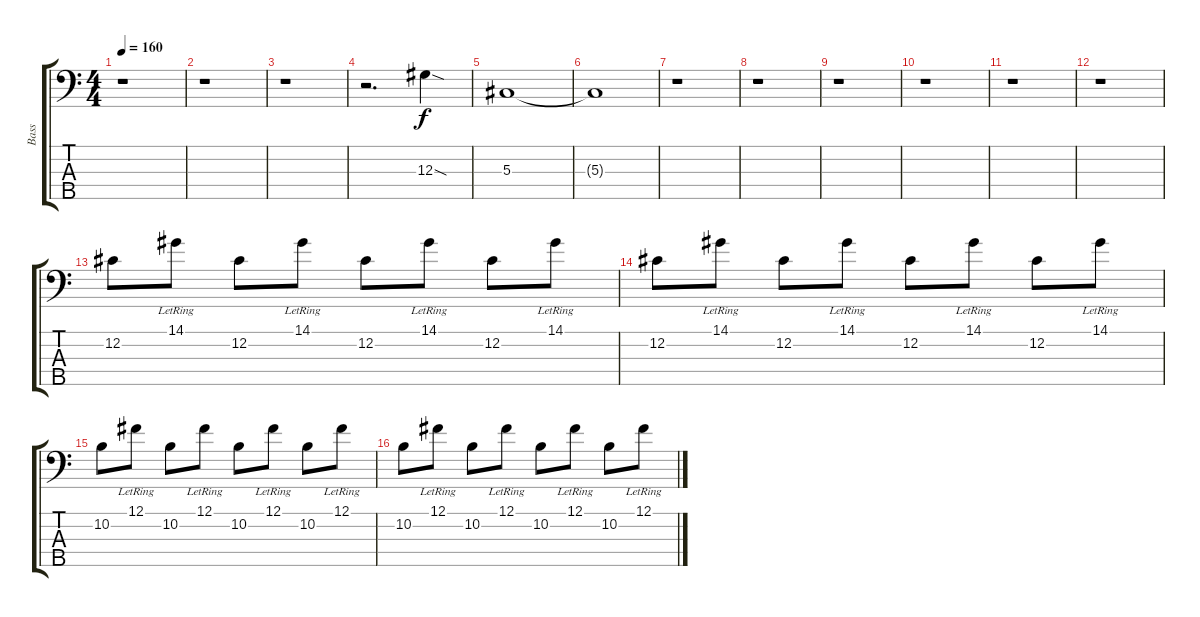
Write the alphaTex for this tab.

\track ("Bass" "Bass") {instrument electricbassfinger}
\staff {score tabs}
\tuning (Gb2 Db2 Ab1 Eb1 Bb0) {hide}
\ts (4 4)
\tempo 160
\clef f4
\ks c
r.1{dy f} |
r.1 |
r.1 |
r.2{d} 12.3{sod}.4 |
5.3.1 |
5.3{t}.1 |
r.1 |
r.1 |
r.1 |
r.1 |
r.1 |
r.1 |
12.2.8 14.1{lr}.8 12.2.8 14.1{lr}.8 12.2.8 14.1{lr}.8 12.2.8 14.1{lr}.8 |
12.2.8 14.1{lr}.8 12.2.8 14.1{lr}.8 12.2.8 14.1{lr}.8 12.2.8 14.1{lr}.8 |
10.2.8 12.1{lr}.8 10.2.8 12.1{lr}.8 10.2.8 12.1{lr}.8 10.2.8 12.1{lr}.8 |
10.2.8 12.1{lr}.8 10.2.8 12.1{lr}.8 10.2.8 12.1{lr}.8 10.2.8 12.1{lr}.8
